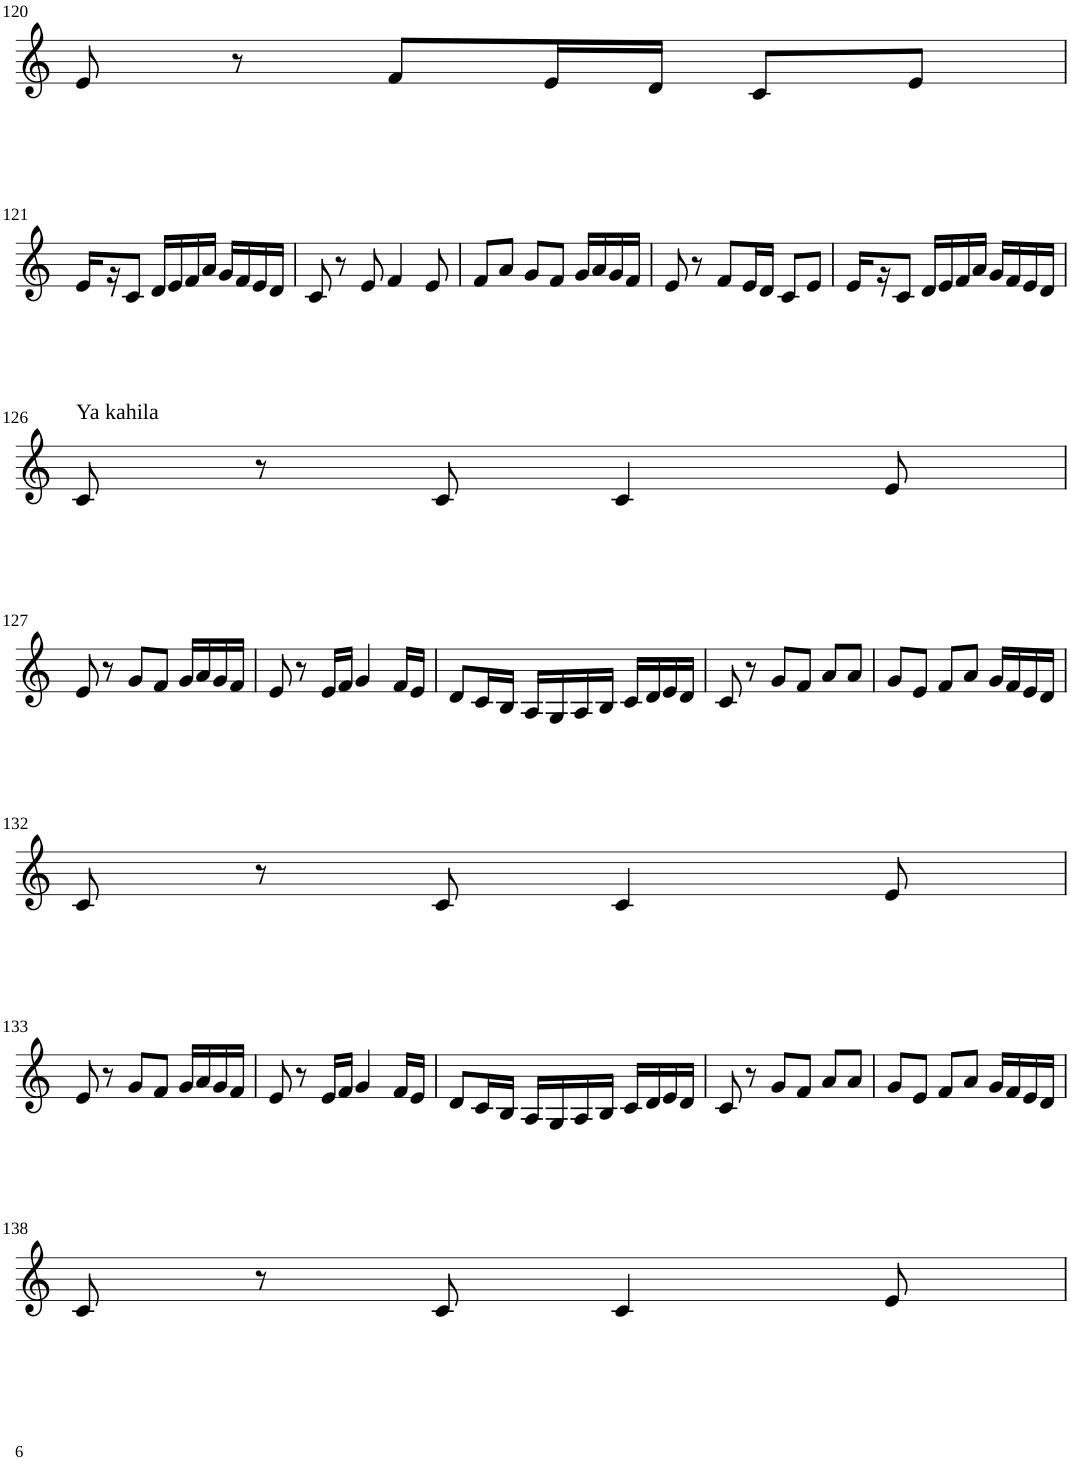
**kern
*part1
*staff1
*I"Violin
!!LO:PB:g=z
*clefG2
*k[]
*M3/4
=120
8e/
8r
8f/L
16e/L
16d/JJ
8c/L
8e/J
!!LO:LB:g=z
=121
16e/LL
16r
8c/J
16d/LL
16e/
16f/
16a/JJ
16g/LL
16f/
16e/
16d/JJ
=122
8c/
8r
8e/
4f/
8e/
=123
8f/L
8a/J
8g/L
8f/J
16g/LL
16a/
16g/
16f/JJ
=124
8e/
8r
8f/L
16e/L
16d/JJ
8c/L
8e/J
=125
16e/LL
16r
8c/J
16d/LL
16e/
16f/
16a/JJ
16g/LL
16f/
16e/
16d/JJ
!!LO:LB:g=z
=126
!LO:TX:a:t=Ya kahila
8c/
8r
8c/
4c/
8e/
!!LO:LB:g=z
=127
8e/
8r
8g/L
8f/J
16g/LL
16a/
16g/
16f/JJ
=128
8e/
8r
16e/LL
16f/JJ
4g/
16f/LL
16e/JJ
=129
8d/L
16c/L
16B/JJ
16A/LL
16G/
16A/
16B/JJ
16c/LL
16d/
16e/
16d/JJ
=130
8c/
8r
8g/L
8f/J
8a/L
8a/J
=131
8g/L
8e/J
8f/L
8a/J
16g/LL
16f/
16e/
16d/JJ
!!LO:LB:g=z
=132
8c/
8r
8c/
4c/
8e/
!!LO:LB:g=z
=133
8e/
8r
8g/L
8f/J
16g/LL
16a/
16g/
16f/JJ
=134
8e/
8r
16e/LL
16f/JJ
4g/
16f/LL
16e/JJ
=135
8d/L
16c/L
16B/JJ
16A/LL
16G/
16A/
16B/JJ
16c/LL
16d/
16e/
16d/JJ
=136
8c/
8r
8g/L
8f/J
8a/L
8a/J
=137
8g/L
8e/J
8f/L
8a/J
16g/LL
16f/
16e/
16d/JJ
!!LO:LB:g=z
=138
8c/
8r
8c/
4c/
8e/
=
*-
